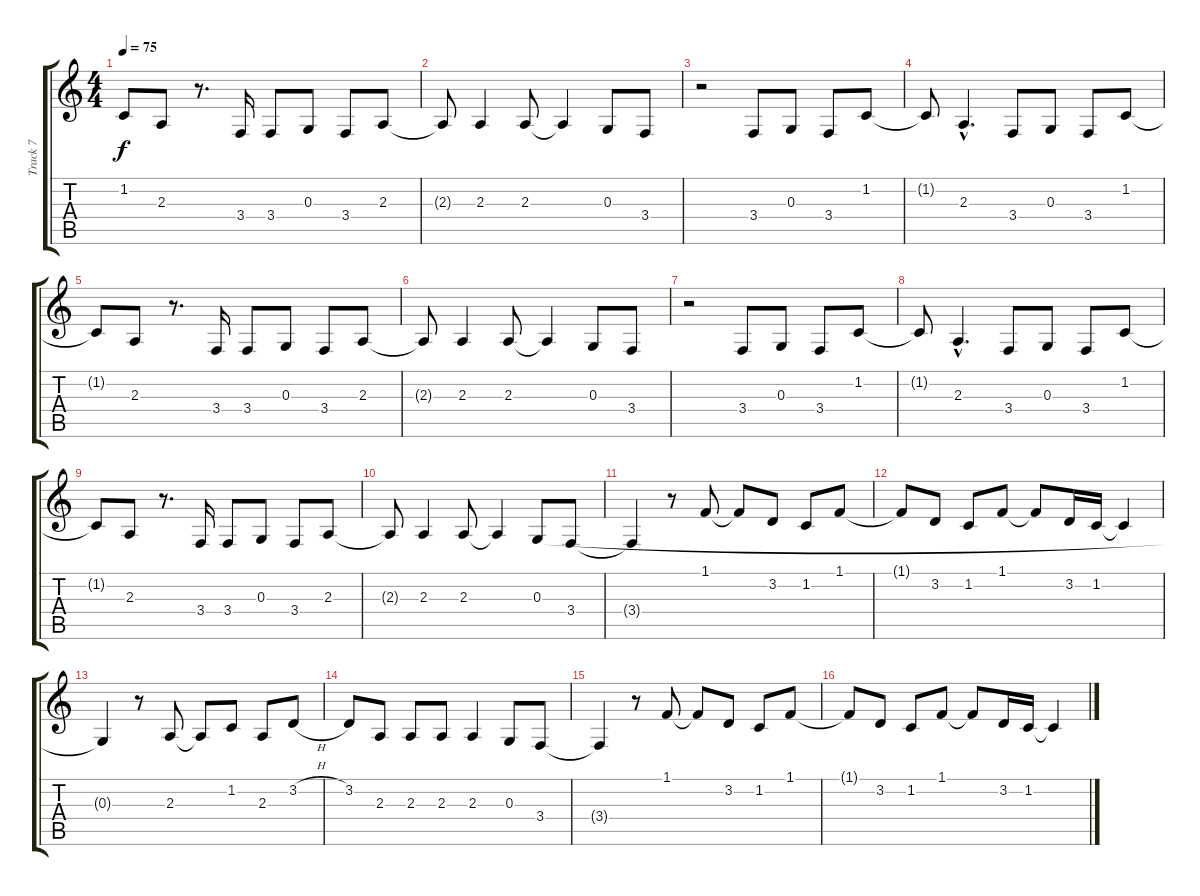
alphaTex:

\track ("Track 7" "Track 7") {instrument synthbrass1}
\staff {score tabs}
\tuning (E4 B3 G3 D3 A2 E2) {hide}
\ts (4 4)
\tempo 75
\clef g2
\ks c
1.2{t}.8{dy f} 2.3.8 r.8{d} 3.4.16 3.4.8 0.3.8 3.4.8 2.3.8 |
2.3{t}.8 2.3.4 2.3.8 2.3{t}.4 0.3.8 3.4.8 |
r.2 3.4.8 0.3.8 3.4.8 1.2.8 |
1.2{t}.8 2.3{hac}.4{d} 3.4.8 0.3.8 3.4.8 1.2.8 |
1.2{t}.8 2.3.8 r.8{d} 3.4.16 3.4.8 0.3.8 3.4.8 2.3.8 |
2.3{t}.8 2.3.4 2.3.8 2.3{t}.4 0.3.8 3.4.8 |
r.2 3.4.8 0.3.8 3.4.8 1.2.8 |
1.2{t}.8 2.3{hac}.4{d} 3.4.8 0.3.8 3.4.8 1.2.8 |
1.2{t}.8 2.3.8 r.8{d} 3.4.16 3.4.8 0.3.8 3.4.8 2.3.8 |
2.3{t}.8 2.3.4 2.3.8 2.3{t}.4 0.3.8 3.4.8 |
3.4{t}.4 r.8 1.1.8 1.1{t}.8 3.2.8 1.2.8 1.1.8 |
1.1{t}.8 3.2.8 1.2.8 1.1.8 1.1{t}.8 3.2.16 1.2.16 1.2{t}.4 |
0.3{t}.4 r.8 2.3.8 2.3{t}.8 1.2.8 2.3.8 3.2{h}.8 |
3.2.8 2.3.8 2.3.8 2.3.8 2.3.4 0.3.8 3.4.8 |
3.4{t}.4 r.8 1.1.8 1.1{t}.8 3.2.8 1.2.8 1.1.8 |
1.1{t}.8 3.2.8 1.2.8 1.1.8 1.1{t}.8 3.2.16 1.2.16 1.2{t}.4
